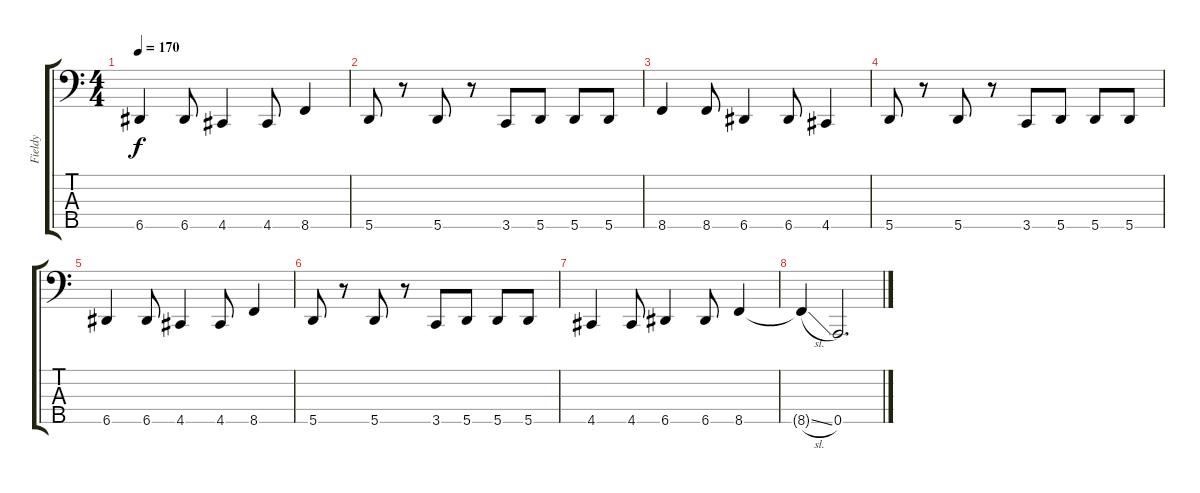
\track ("Fieldy" "Fieldy") {instrument electricbassfinger}
\staff {score tabs}
\tuning (F2 C2 G1 D1 A0) {hide}
\ts (4 4)
\tempo 170
\clef f4
\ks c
6.5.4{dy f} 6.5.8 4.5.4 4.5.8 8.5.4 |
5.5.8 r.8 5.5.8 r.8 3.5.8 5.5.8 5.5.8 5.5.8 |
8.5.4 8.5.8 6.5.4 6.5.8 4.5.4 |
5.5.8 r.8 5.5.8 r.8 3.5.8 5.5.8 5.5.8 5.5.8 |
6.5.4 6.5.8 4.5.4 4.5.8 8.5.4 |
5.5.8 r.8 5.5.8 r.8 3.5.8 5.5.8 5.5.8 5.5.8 |
4.5.4 4.5.8 6.5.4 6.5.8 8.5.4 |
8.5{sl t}.4 0.5.2{d}
